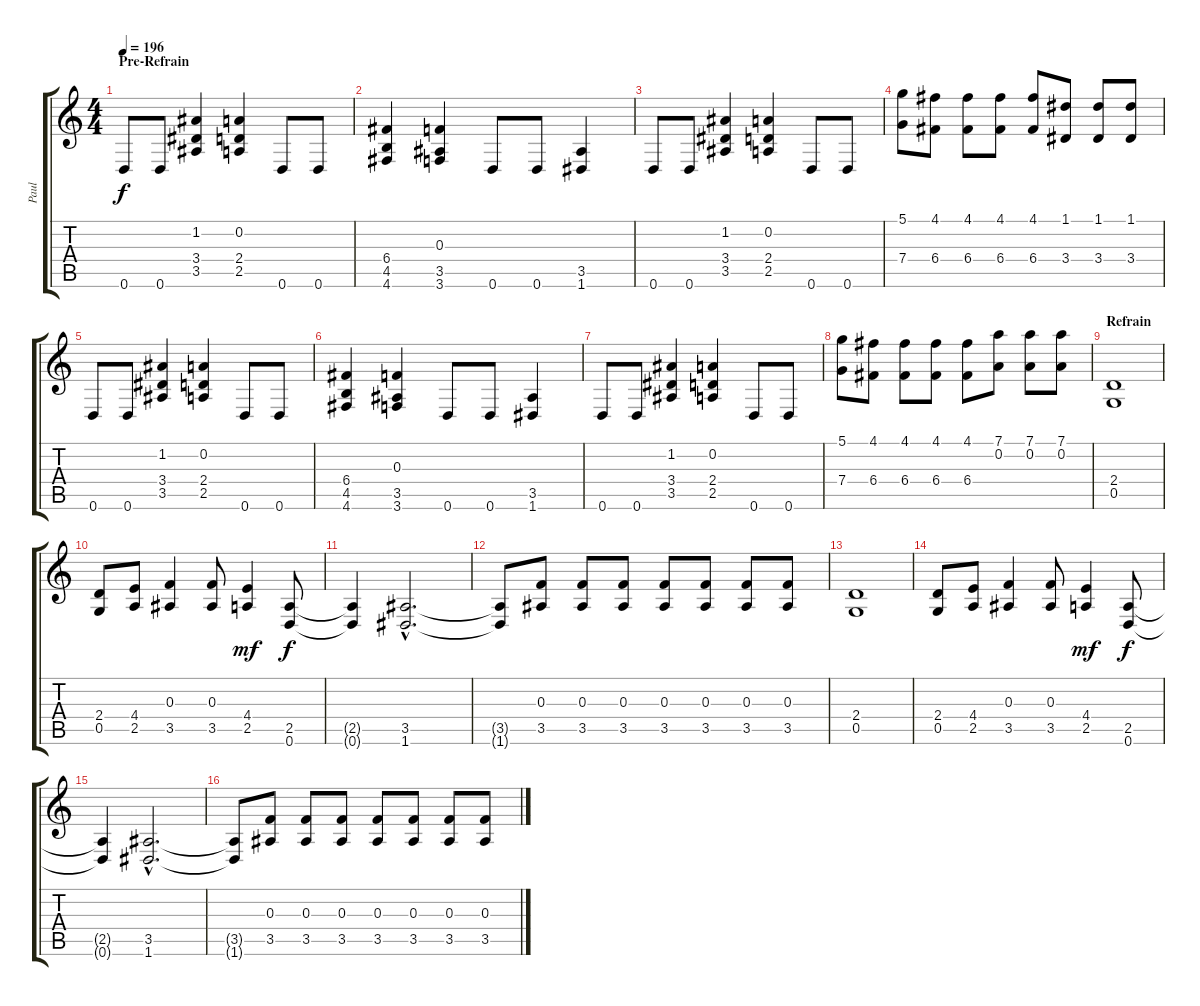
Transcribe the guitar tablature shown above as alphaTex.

\track ("Paul" "Paul") {instrument distortionguitar}
\staff {score tabs}
\tuning (D4 A3 F3 C3 G2 D2) {hide}
\ts (4 4)
\section ("" "Pre-Refrain")
\tempo 196
\clef g2
\ks c
0.6.8{dy f} 0.6.8 (1.2 3.4 3.5).4 (0.2 2.4 2.5).4 0.6.8 0.6.8 |
(6.4 4.5 4.6).4 (0.3 3.5 3.6).4 0.6.8 0.6.8 (3.5 1.6).4 |
0.6.8 0.6.8 (1.2 3.4 3.5).4 (0.2 2.4 2.5).4 0.6.8 0.6.8 |
(5.1 7.4).8 (4.1 6.4).8 (4.1 6.4).8 (4.1 6.4).8 (4.1 6.4).8 (1.1 3.4).8 (1.1 3.4).8 (1.1 3.4).8 |
0.6.8 0.6.8 (1.2 3.4 3.5).4 (0.2 2.4 2.5).4 0.6.8 0.6.8 |
(6.4 4.5 4.6).4 (0.3 3.5 3.6).4 0.6.8 0.6.8 (3.5 1.6).4 |
0.6.8 0.6.8 (1.2 3.4 3.5).4 (0.2 2.4 2.5).4 0.6.8 0.6.8 |
(5.1 7.4).8 (4.1 6.4).8 (4.1 6.4).8 (4.1 6.4).8 (4.1 6.4).8 (7.1 0.2).8 (7.1 0.2).8 (7.1 0.2).8 |
\section ("" "Refrain")
(2.4 0.5).1 |
(2.4 0.5).8 (4.4 2.5).8 (0.3 3.5).4 (0.3 3.5).8 (4.4 2.5).4{dy mf} (2.5 0.6).8{dy f} |
(2.5{t} 0.6{t}).4 (3.5{hac} 1.6{hac}).2{d} |
(3.5{t} 1.6{t}).8 (0.3 3.5).8 (0.3 3.5).8 (0.3 3.5).8 (0.3 3.5).8 (0.3 3.5).8 (0.3 3.5).8 (0.3 3.5).8 |
(2.4 0.5).1 |
(2.4 0.5).8 (4.4 2.5).8 (0.3 3.5).4 (0.3 3.5).8 (4.4 2.5).4{dy mf} (2.5 0.6).8{dy f} |
(2.5{t} 0.6{t}).4 (3.5{hac} 1.6{hac}).2{d} |
(3.5{t} 1.6{t}).8 (0.3 3.5).8 (0.3 3.5).8 (0.3 3.5).8 (0.3 3.5).8 (0.3 3.5).8 (0.3 3.5).8 (0.3 3.5).8
